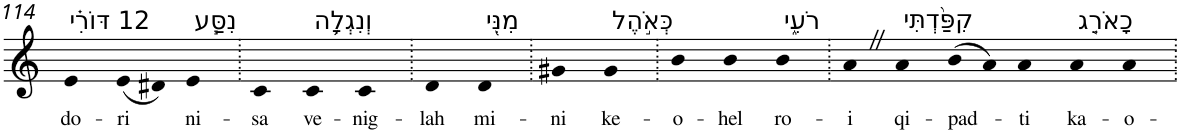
**kern	**text
*part1	*part1
*staff1	*staff1
*I"Piano	*
*I'Pno	*
!!LO:PB:g=z
*clefG2	*
*k[]	*
=114	=114
!LO:TX:a:t=12 דּוֹרִ֗י	!
!	!LO:LY:b
4e	do-
!	!LO:LY:b
(8e	-ri
8d#X)	.
!LO:TX:a:t=נִסַּ֧ע	!
!	!LO:LY:b
4e	ni-
=115.	=115.
!	!LO:LY:b
4c	-sa
!LO:TX:a:t=וְנִגְלָ֛ה	!
!	!LO:LY:b
4c	ve-
!	!LO:LY:b
4c	-nig-
=116.	=116.
!	!LO:LY:b
4d	-lah
!LO:TX:a:t=מִנִּ֖י	!
!	!LO:LY:b
4d	mi-
=117.	=117.
!	!LO:LY:b
4g#X	-ni
!LO:TX:a:t=כְּאֹ֣הֶל	!
!	!LO:LY:b
4g#	ke-
=118.	=118.
!	!LO:LY:b
4b	-o-
!	!LO:LY:b
4b	-hel
!LO:TX:a:t=רֹעִ֑י	!
!	!LO:LY:b
4b	ro-
=119.	=119.
!	!LO:LY:b
4aZ	-i
!LO:TX:a:t=קִפַּ֨דְתִּי	!
!	!LO:LY:b
4a	qi-
!	!LO:LY:b
(8b	-pad-
8a)	.
!	!LO:LY:b
4a	-ti
!LO:TX:a:t=כָאֹרֵ֤ג	!
!	!LO:LY:b
4a	ka-
!	!LO:LY:b
4a	-o-
=.	=.
*-	*-
